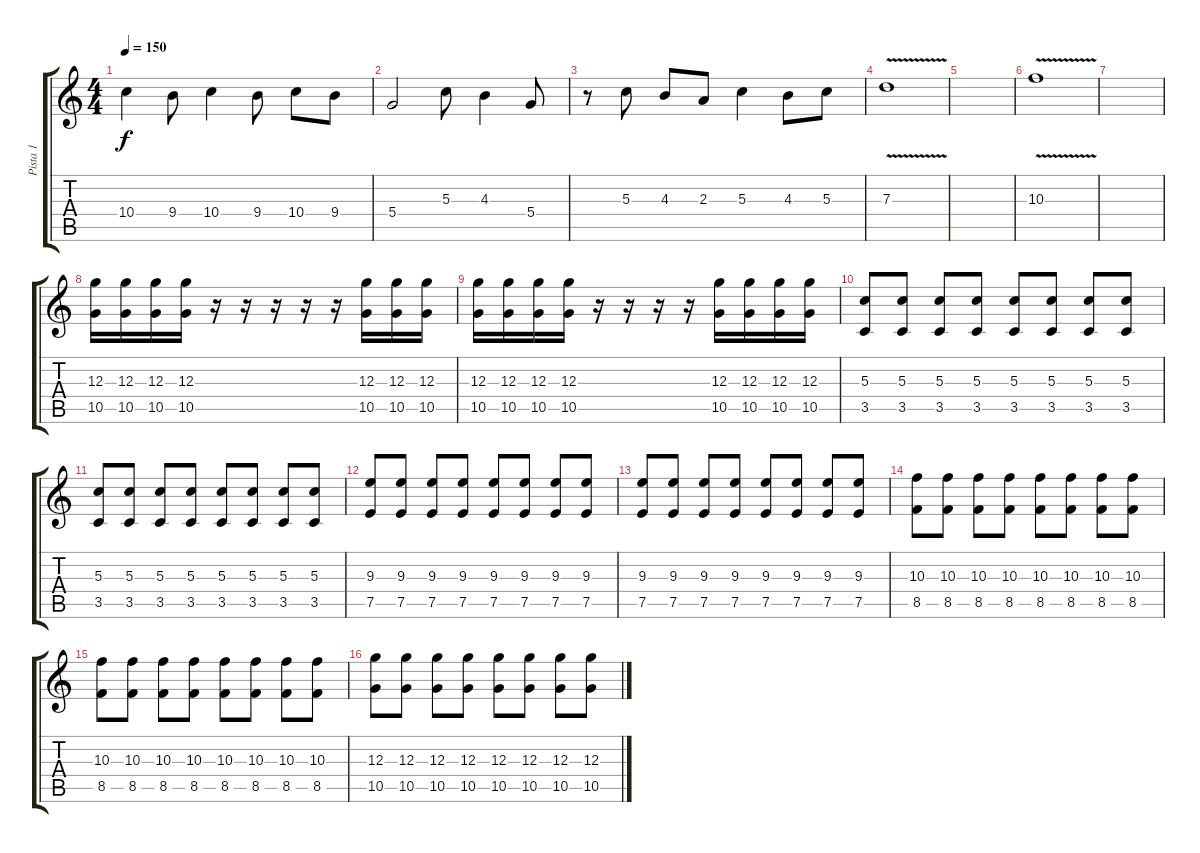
\track ("Pista 1" "Pista 1") {instrument distortionguitar}
\staff {score tabs}
\tuning (E4 B3 G3 D3 A2 E2) {hide}
\ts (4 4)
\tempo 150
\clef g2
\ks c
10.4.4{dy f} 9.4.8 10.4.4 9.4.8 10.4.8 9.4.8 |
5.4.2 5.3.8 4.3.4 5.4.8 |
r.8 5.3.8 4.3.8 2.3.8 5.3.4 4.3.8 5.3.8 |
7.3{v}.1 |
|
10.3{v}.1 |
|
(12.3 10.5).16 (12.3 10.5).16 (12.3 10.5).16 (12.3 10.5).16 r.16 r.16 r.16 r.16 r.16 (12.3 10.5).16 (12.3 10.5).16 (12.3 10.5).16 |
(12.3 10.5).16 (12.3 10.5).16 (12.3 10.5).16 (12.3 10.5).16 r.16 r.16 r.16 r.16 (12.3 10.5).16 (12.3 10.5).16 (12.3 10.5).16 (12.3 10.5).16 |
(5.3 3.5).8 (5.3 3.5).8 (5.3 3.5).8 (5.3 3.5).8 (5.3 3.5).8 (5.3 3.5).8 (5.3 3.5).8 (5.3 3.5).8 |
(5.3 3.5).8 (5.3 3.5).8 (5.3 3.5).8 (5.3 3.5).8 (5.3 3.5).8 (5.3 3.5).8 (5.3 3.5).8 (5.3 3.5).8 |
(9.3 7.5).8 (9.3 7.5).8 (9.3 7.5).8 (9.3 7.5).8 (9.3 7.5).8 (9.3 7.5).8 (9.3 7.5).8 (9.3 7.5).8 |
(9.3 7.5).8 (9.3 7.5).8 (9.3 7.5).8 (9.3 7.5).8 (9.3 7.5).8 (9.3 7.5).8 (9.3 7.5).8 (9.3 7.5).8 |
(10.3 8.5).8 (10.3 8.5).8 (10.3 8.5).8 (10.3 8.5).8 (10.3 8.5).8 (10.3 8.5).8 (10.3 8.5).8 (10.3 8.5).8 |
(10.3 8.5).8 (10.3 8.5).8 (10.3 8.5).8 (10.3 8.5).8 (10.3 8.5).8 (10.3 8.5).8 (10.3 8.5).8 (10.3 8.5).8 |
(12.3 10.5).8 (12.3 10.5).8 (12.3 10.5).8 (12.3 10.5).8 (12.3 10.5).8 (12.3 10.5).8 (12.3 10.5).8 (12.3 10.5).8
